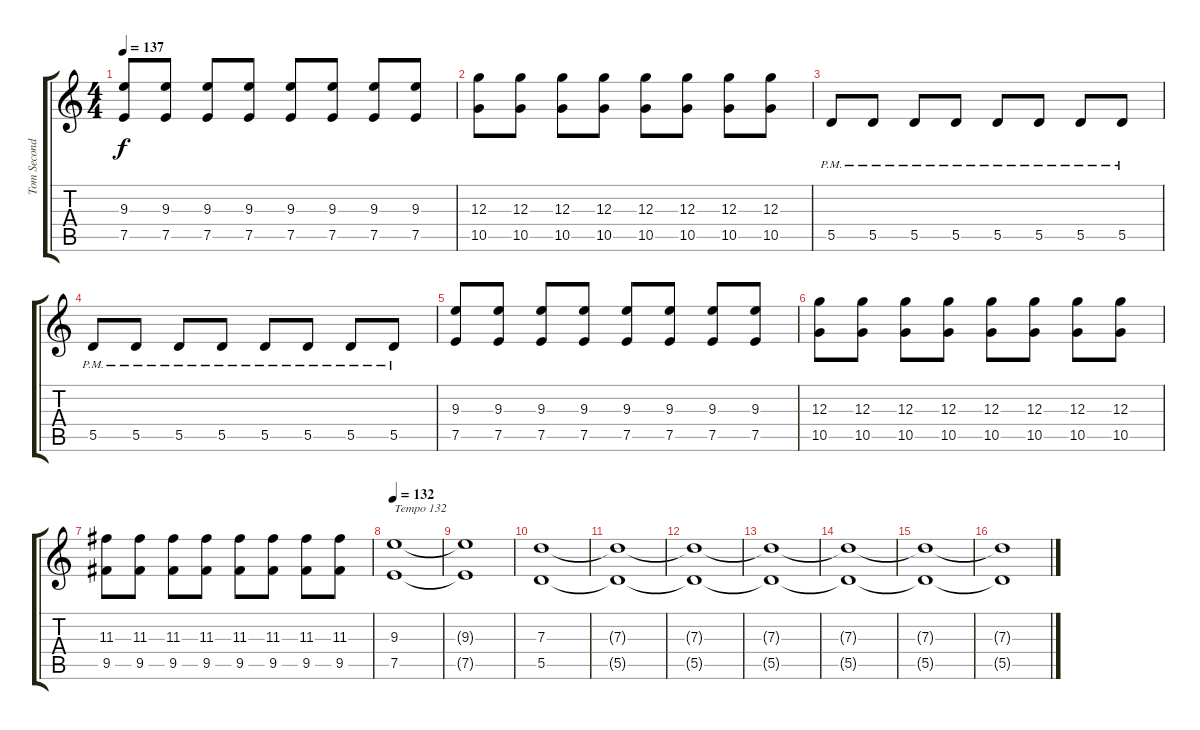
\track ("Tom Secondary" "Tom Second") {instrument electricguitarclean}
\staff {score tabs}
\tuning (E4 B3 G3 D3 A2 E2) {hide}
\ts (4 4)
\tempo 137
\clef g2
\ks c
(9.3 7.5).8{dy f} (9.3 7.5).8 (9.3 7.5).8 (9.3 7.5).8 (9.3 7.5).8 (9.3 7.5).8 (9.3 7.5).8 (9.3 7.5).8 |
(12.3 10.5).8 (12.3 10.5).8 (12.3 10.5).8 (12.3 10.5).8 (12.3 10.5).8 (12.3 10.5).8 (12.3 10.5).8 (12.3 10.5).8 |
5.5{pm}.8 5.5{pm}.8 5.5{pm}.8 5.5{pm}.8 5.5{pm}.8 5.5{pm}.8 5.5{pm}.8 5.5{pm}.8 |
5.5{pm}.8 5.5{pm}.8 5.5{pm}.8 5.5{pm}.8 5.5{pm}.8 5.5{pm}.8 5.5{pm}.8 5.5{pm}.8 |
(9.3 7.5).8 (9.3 7.5).8 (9.3 7.5).8 (9.3 7.5).8 (9.3 7.5).8 (9.3 7.5).8 (9.3 7.5).8 (9.3 7.5).8 |
(12.3 10.5).8 (12.3 10.5).8 (12.3 10.5).8 (12.3 10.5).8 (12.3 10.5).8 (12.3 10.5).8 (12.3 10.5).8 (12.3 10.5).8 |
(11.3 9.5).8 (11.3 9.5).8 (11.3 9.5).8 (11.3 9.5).8 (11.3 9.5).8 (11.3 9.5).8 (11.3 9.5).8 (11.3 9.5).8 |
\tempo 132
(9.3 7.5).1{txt "Tempo 132"} |
(9.3{t} 7.5{t}).1 |
(7.3 5.5).1{volume 7} |
(7.3{t} 5.5{t}).1 |
(7.3{t} 5.5{t}).1 |
(7.3{t} 5.5{t}).1 |
(7.3{t} 5.5{t}).1{volume 0} |
(7.3{t} 5.5{t}).1 |
(7.3{t} 5.5{t}).1
